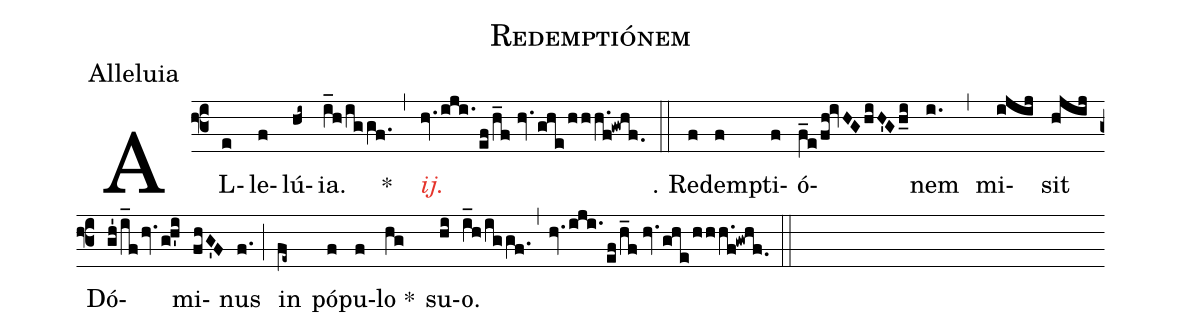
name:Redemptiónem;
office-part:Alleluia;
%%
(f3) AL(e)le(f)lú(hi~)ia.(i_h/iggf.) *(,)
<c><i>ij.</i></c>(hv.iji./ef/h_f//hv.ghe/hhh.f!gwhf.) (::)

℣. Red(f)em(f)pti(f)ó(f_e/fh!ivHGhiH'Gh_i)nem(i.) (,)
mi(ijij)sit(hjij) Dó(gh'/i_f/hv.g!h'i)mi(fhG'F)nus(f.) (;)
in(fe~) pó(f)pu(f)lo *(hg) su(hi)o.(i_h/iggf.,hv.iji./ef/h_f//hv.ghe/hhh.f!gwhf.) (::)
